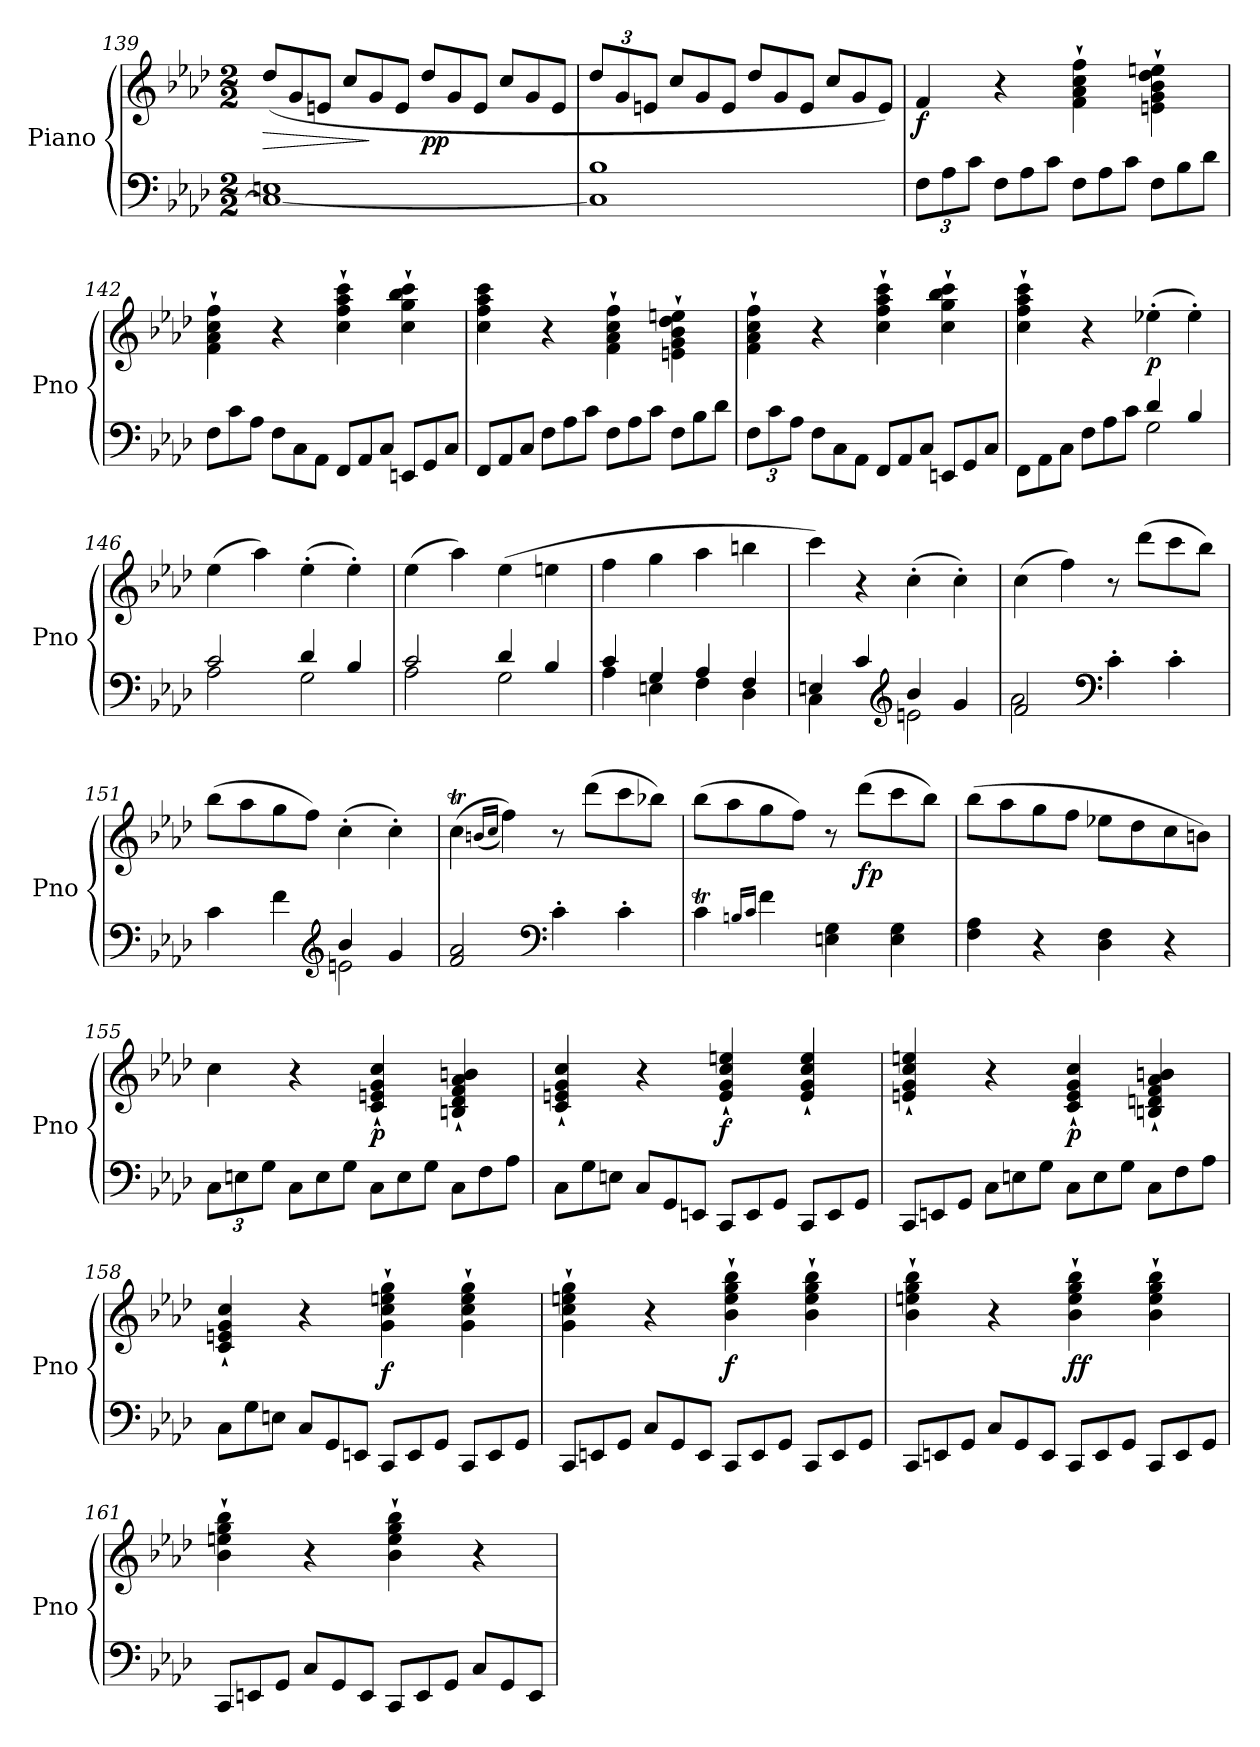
**kern	**kern	**dynam
*part1	*part1	*part1
*staff2	*staff1	*staff1/2
*I"Piano	*	*
*I'Pno	*	*
*clefF4	*clefG2	*
*k[b-e-a-d-]	*k[b-e-a-d-]	*
*f:	*f:	*
*M2/2	*M2/2	*
=139	=139	=139
*^	*	*
*	*	*Xtuplet	*
!	!	!	!LO:HP:b
1En	1C_	(>12dd-/L	>
.	.	12g/	.
.	.	12en/J	.
.	.	12cc/L	.
.	.	12g/	]
.	.	12e/J	.
!	!	!	!LO:DY:b
.	.	12dd-/L	pp
.	.	12g/	.
.	.	12e/J	.
.	.	12cc/L	.
.	.	12g/	.
.	.	12e/J	.
!!LO:PB:g=z
=140	=140	=140	=140
*	*	*tuplet	*
*	*	*Xbrackettup	*
1B-	1C]	12dd-/L	.
.	.	12g/	.
.	.	12en/J	.
*	*	*Xtuplet	*
.	.	12cc/L	.
.	.	12g/	.
.	.	12e/J	.
.	.	12dd-/L	.
.	.	12g/	.
.	.	12e/J	.
.	.	12cc/L	.
.	.	12g/	.
.	.	12e/J)	.
*v	*v	*	*
=141	=141	=141
*Xbrackettup	*	*
!	!	!LO:DY:b
12F\L	4f/	f
12A-\	.	.
12c\J	.	.
*Xtuplet	*	*
12F\L	4r	.
12A-\	.	.
12c\J	.	.
12F\L	4f\` 4a-\` 4cc\` 4ff\`	.
12A-\	.	.
12c\J	.	.
12F\L	4en\` 4g\` 4b-\` 4dd-\` 4een\`	.
12B-\	.	.
12d-\J	.	.
=142	=142	=142
12F\L	4f\` 4a-\` 4cc\` 4ff\`	.
12c\	.	.
12A-\J	.	.
12F\L	4r	.
12C\	.	.
12AA-\J	.	.
12FF/L	4cc\` 4ff\` 4aa-\` 4ccc\`	.
12AA-/	.	.
12C/J	.	.
12EEn/L	4cc\` 4gg\` 4bb-\` 4ccc\`	.
12GG/	.	.
12C/J	.	.
!!LO:LB:g=z
=143	=143	=143
12FF/L	4cc\ 4ff\ 4aa-\ 4ccc\	.
12AA-/	.	.
12C/J	.	.
12F\L	4r	.
12A-\	.	.
12c\J	.	.
12F\L	4f\` 4a-\` 4cc\` 4ff\`	.
12A-\	.	.
12c\J	.	.
12F\L	4en\` 4g\` 4b-\` 4dd-\` 4een\`	.
12B-\	.	.
12d-\J	.	.
=144	=144	=144
*tuplet	*	*
12F\L	4f\` 4a-\` 4cc\` 4ff\`	.
12c\	.	.
12A-\J	.	.
*Xtuplet	*	*
12F\L	4r	.
12C\	.	.
12AA-\J	.	.
12FF/L	4cc\` 4ff\` 4aa-\` 4ccc\`	.
12AA-/	.	.
12C/J	.	.
12EEn/L	4cc\` 4gg\` 4bb-\` 4ccc\`	.
12GG/	.	.
12C/J	.	.
=145	=145	=145
*^	*	*
2ryy	12FF\L	4cc\` 4ff\` 4aa-\` 4ccc\`	.
.	12AA-\	.	.
.	12C\J	.	.
.	12F\L	4r	.
.	12A-\	.	.
.	12c\J	.	.
!	!	!	!LO:DY:b
4d-/	2G\	(>4ee-X'\	p
4B-/	.	4ee-'\)	.
=146	=146	=146	=146
2c/	2A-\	(>4ee-\	.
.	.	4aa-\)	.
4d-/	2G\	(>4ee-'\	.
4B-/	.	4ee-'\)	.
=147	=147	=147	=147
2c/	2A-\	(>4ee-\	.
.	.	4aa-\)	.
4d-/	2G\	(>4ee-\	.
4B-/	.	4een\	.
!!LO:LB:g=z
=148	=148	=148	=148
4c/	4A-\	4ff\	.
4G/	4En\	4gg\	.
4A-/	4F\	4aa-\	.
4F/	4D-\	4bbn\	.
=149	=149	=149	=149
4En/	4C\	4ccc\)	.
4c/	4ryy	4r	.
*clefG2	*	*	*
4b-/	2en\	(>4cc'\	.
4g/	.	4cc'\)	.
=150	=150	=150	=150
2f/	2a-\	(>4cc\	.
.	.	4ff\)	.
*clefF4	*	*	*
2ryy	4c'\	8r	.
.	.	(>8ddd-\L	.
.	4c'\	8ccc\	.
.	.	8bb-\J)	.
=151	=151	=151	=151
2ryy	4c\	(>8bb-\L	.
.	.	8aa-\	.
.	4f\	8gg\	.
.	.	8ff\J)	.
*clefG2	*	*	*
4b-/	2en\	(>4cc'\	.
4g/	.	4cc'\)	.
*v	*v	*	*
=152	=152	=152
2f/ 2a-/	(>4cct\	.
.	(<16qbn/LL	.
.	16qcc/JJ	.
.	4ff\))	.
*clefF4	*	*
4c'\	8r	.
.	(>8ddd-\L	.
4c'\	8ccc\	.
.	8bb-X\J)	.
!!LO:LB:g=z
=153	=153	=153
4ct\	(>8bb-\L	.
.	8aa-\	.
16qBn/LL	.	.
16qc/JJ	.	.
4f\	8gg\	.
.	8ff\J)	.
4En\ 4G\	8r	.
!	!	!LO:DY:b
.	(>8ddd-\L	fp
4E\ 4G\	8ccc\	.
.	8bb-\J)	.
=154	=154	=154
4F\ 4A-\	(>8bb-\L	.
.	8aa-\	.
4r	8gg\	.
.	8ff\J	.
4D-\ 4F\	8ee-X\L	.
.	8dd-\	.
4r	8cc\	.
.	8bn\J)	.
=155	=155	=155
*tuplet	*	*
12C\L	4cc\	.
12En\	.	.
12G\J	.	.
*Xtuplet	*	*
12C\L	4r	.
12E\	.	.
12G\J	.	.
!	!	!LO:DY:b
12C\L	4c/` 4en/` 4g/` 4cc/`	p
12E\	.	.
12G\J	.	.
12C\L	4Bn/` 4d-/` 4f/` 4a-/` 4bn/`	.
12F\	.	.
12A-\J	.	.
!!LO:LB:g=z
=156	=156	=156
12C\L	4c/` 4en/` 4g/` 4cc/`	.
12G\	.	.
12En\J	.	.
12C/L	4r	.
12GG/	.	.
12EEn/J	.	.
!	!	!LO:DY:b
12CC/L	4e/` 4g/` 4cc/` 4een/`	f
12EE/	.	.
12GG/J	.	.
12CC/L	4e/` 4g/` 4cc/` 4ee/`	.
12EE/	.	.
12GG/J	.	.
=157	=157	=157
12CC/L	4en/` 4g/` 4cc/` 4een/`	.
12EEn/	.	.
12GG/J	.	.
12C\L	4r	.
12En\	.	.
12G\J	.	.
!	!	!LO:DY:b
12C\L	4c/` 4e/` 4g/` 4cc/`	p
12E\	.	.
12G\J	.	.
12C\L	4Bn/` 4dn/` 4f/` 4a-/` 4bn/`	.
12F\	.	.
12A-\J	.	.
=158	=158	=158
12C\L	4c/` 4en/` 4g/` 4cc/`	.
12G\	.	.
12En\J	.	.
12C/L	4r	.
12GG/	.	.
12EEn/J	.	.
!	!	!LO:DY:b
12CC/L	4g\` 4cc\` 4een\` 4gg\`	f
12EE/	.	.
12GG/J	.	.
12CC/L	4g\` 4cc\` 4ee\` 4gg\`	.
12EE/	.	.
12GG/J	.	.
!!LO:LB:g=z
=159	=159	=159
12CC/L	4g\` 4cc\` 4een\` 4gg\`	.
12EEn/	.	.
12GG/J	.	.
12C/L	4r	.
12GG/	.	.
12EE/J	.	.
!	!	!LO:DY:b
12CC/L	4b-\` 4ee\` 4gg\` 4bb-\`	f
12EE/	.	.
12GG/J	.	.
12CC/L	4b-\` 4ee\` 4gg\` 4bb-\`	.
12EE/	.	.
12GG/J	.	.
=160	=160	=160
12CC/L	4b-\` 4een\` 4gg\` 4bb-\`	.
12EEn/	.	.
12GG/J	.	.
12C/L	4r	.
12GG/	.	.
12EE/J	.	.
!	!	!LO:DY:b
12CC/L	4b-\` 4ee\` 4gg\` 4bb-\`	ff
12EE/	.	.
12GG/J	.	.
12CC/L	4b-\` 4ee\` 4gg\` 4bb-\`	.
12EE/	.	.
12GG/J	.	.
=161	=161	=161
12CC/L	4b-\` 4een\` 4gg\` 4bb-\`	.
12EEn/	.	.
12GG/J	.	.
12C/L	4r	.
12GG/	.	.
12EE/J	.	.
12CC/L	4b-\` 4ee\` 4gg\` 4bb-\`	.
12EE/	.	.
12GG/J	.	.
12C/L	4r	.
12GG/	.	.
12EE/J	.	.
=	=	=
*-	*-	*-
